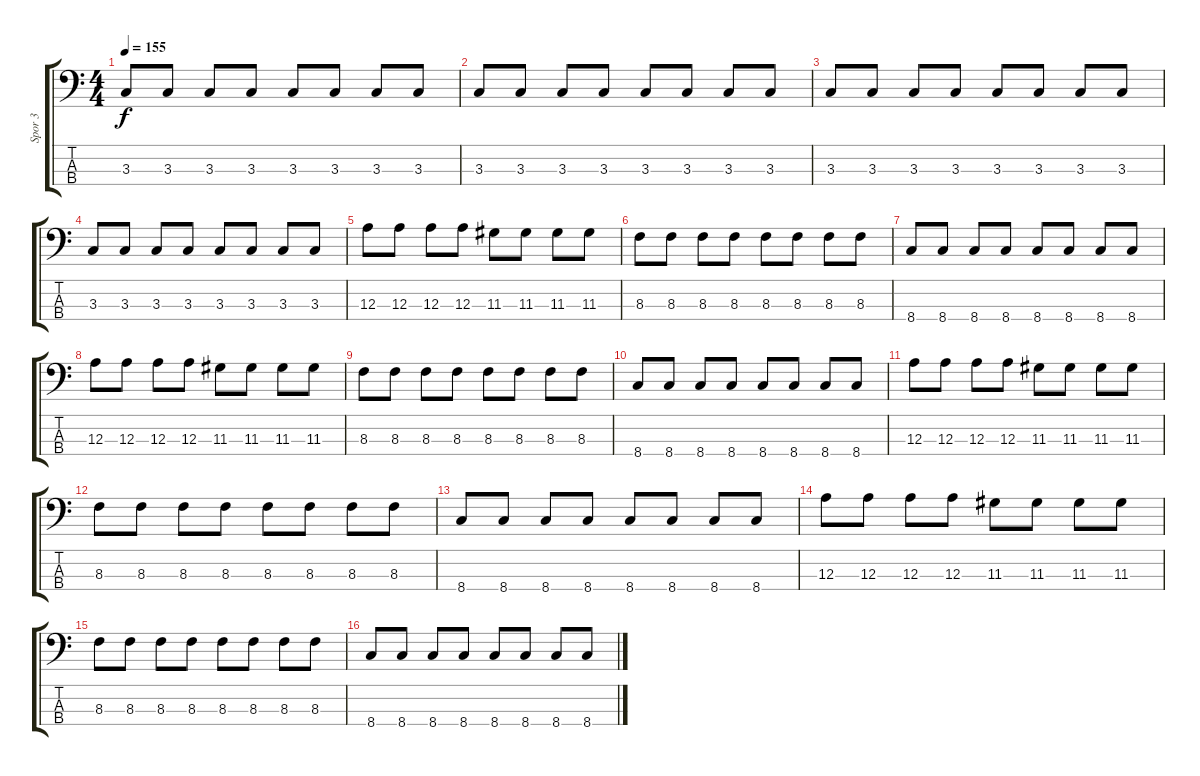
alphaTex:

\track ("Spor 3" "Spor 3") {instrument electricbasspick}
\staff {score tabs}
\tuning (G2 D2 A1 E1) {hide}
\ts (4 4)
\tempo 155
\clef f4
\ks c
3.3.8{dy f} 3.3.8 3.3.8 3.3.8 3.3.8 3.3.8 3.3.8 3.3.8 |
3.3.8 3.3.8 3.3.8 3.3.8 3.3.8 3.3.8 3.3.8 3.3.8 |
3.3.8 3.3.8 3.3.8 3.3.8 3.3.8 3.3.8 3.3.8 3.3.8 |
3.3.8 3.3.8 3.3.8 3.3.8 3.3.8 3.3.8 3.3.8 3.3.8 |
12.3.8 12.3.8 12.3.8 12.3.8 11.3.8 11.3.8 11.3.8 11.3.8 |
8.3.8 8.3.8 8.3.8 8.3.8 8.3.8 8.3.8 8.3.8 8.3.8 |
8.4.8 8.4.8 8.4.8 8.4.8 8.4.8 8.4.8 8.4.8 8.4.8 |
12.3.8 12.3.8 12.3.8 12.3.8 11.3.8 11.3.8 11.3.8 11.3.8 |
8.3.8 8.3.8 8.3.8 8.3.8 8.3.8 8.3.8 8.3.8 8.3.8 |
8.4.8 8.4.8 8.4.8 8.4.8 8.4.8 8.4.8 8.4.8 8.4.8 |
12.3.8 12.3.8 12.3.8 12.3.8 11.3.8 11.3.8 11.3.8 11.3.8 |
8.3.8 8.3.8 8.3.8 8.3.8 8.3.8 8.3.8 8.3.8 8.3.8 |
8.4.8 8.4.8 8.4.8 8.4.8 8.4.8 8.4.8 8.4.8 8.4.8 |
12.3.8 12.3.8 12.3.8 12.3.8 11.3.8 11.3.8 11.3.8 11.3.8 |
8.3.8 8.3.8 8.3.8 8.3.8 8.3.8 8.3.8 8.3.8 8.3.8 |
8.4.8 8.4.8 8.4.8 8.4.8 8.4.8 8.4.8 8.4.8 8.4.8
